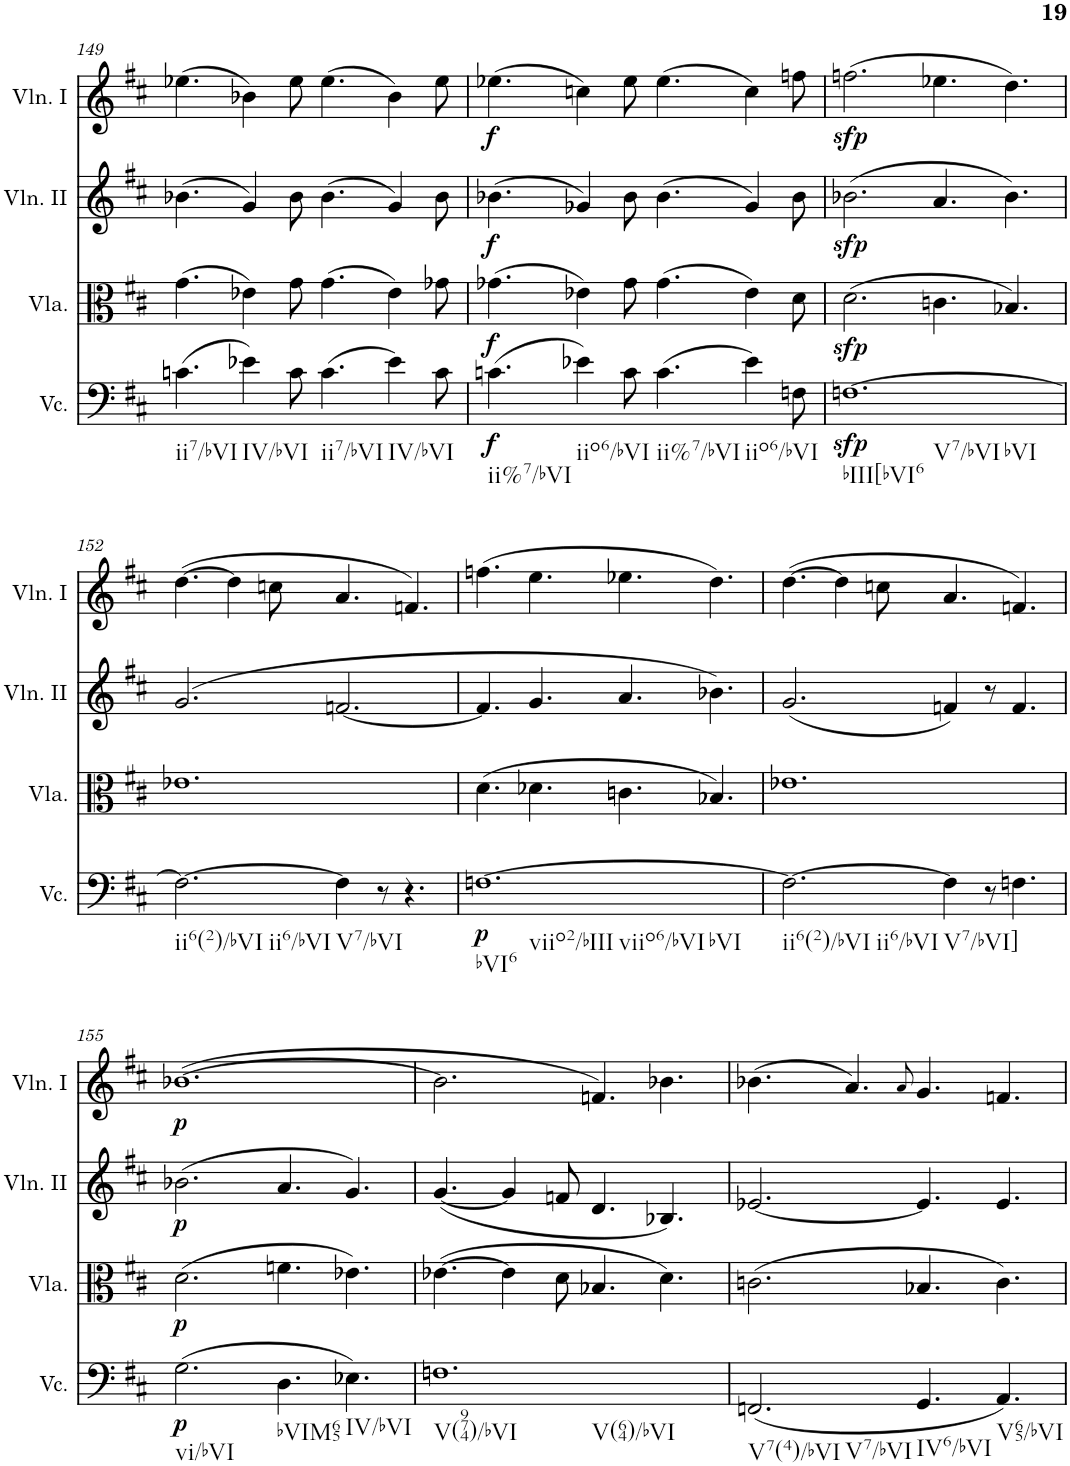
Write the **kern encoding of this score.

**kern	**dynam	**kern	**dynam	**kern	**dynam	**kern	**dynam
*part4	*part4	*part3	*part3	*part2	*part2	*part1	*part1
*staff4	*staff4	*staff3	*staff3	*staff2	*staff2	*staff1	*staff1
*I"Violoncello	*	*I"Viola	*	*I"Violino II	*	*I"Violino I	*
*I'Vc.	*	*I'Vla.	*	*I'Vln. II	*	*I'Vln. I	*
!!LO:PB:g=z
*clefF4	*	*clefC3	*	*clefG2	*	*clefG2	*
*k[f#c#]	*	*k[f#c#]	*	*k[f#c#]	*	*k[f#c#]	*
*M12/8	*	*M12/8	*	*M12/8	*	*M12/8	*
=149	=149	=149	=149	=149	=149	=149	=149
!LO:TX:b:t=ii7/bVI	!	!	!	!	!	!	!
(4.cn\	.	(4.g\	.	(4.b-X\	.	(4.ee-X\	.
!LO:TX:b:t=IV/bVI	!	!	!	!	!	!	!
4e-X\)	.	4e-X\)	.	4g/)	.	4b-X\)	.
8c\	.	8g\	.	8b-\	.	8ee-\	.
!LO:TX:b:t=ii7/bVI	!	!	!	!	!	!	!
(4.c\	.	(4.g\	.	(4.b-\	.	(4.ee-\	.
!LO:TX:b:t=IV/bVI	!	!	!	!	!	!	!
4e-\)	.	4e-\)	.	4g/)	.	4b-\)	.
8c\	.	8g-X\	.	8b-\	.	8ee-\	.
=150	=150	=150	=150	=150	=150	=150	=150
!LO:TX:b:t=ii%7/bVI	!	!	!	!	!	!	!
!	!LO:DY:b	!	!LO:DY:b	!	!LO:DY:b	!	!LO:DY:b
(4.cn\	f	(4.g-X\	f	(4.b-X\	f	(4.ee-X\	f
!LO:TX:b:t=iio6/bVI	!	!	!	!	!	!	!
4e-X\)	.	4e-X\)	.	4g-X/)	.	4ccn\)	.
8c\	.	8g-\	.	8b-\	.	8ee-\	.
!LO:TX:b:t=ii%7/bVI	!	!	!	!	!	!	!
(4.c\	.	(4.g-\	.	(4.b-\	.	(4.ee-\	.
!LO:TX:b:t=iio6/bVI	!	!	!	!	!	!	!
4e-\)	.	4e-\)	.	4g-/)	.	4cc\)	.
8Fn\	.	8d\	.	8b-\	.	8ffn\	.
=151	=151	=151	=151	=151	=151	=151	=151
!LO:TX:b:t=bIII[bVI6	!	!	!	!	!	!	!
!LO:TX:b:t=V7/bVI	!	!	!	!	!	!	!
!LO:TX:b:t=bVI	!	!	!	!	!	!	!
!	!LO:DY:b	!	!LO:DY:b	!	!LO:DY:b	!	!LO:DY:b
[1.Fn	sfp	(2.d\	sfp	(2.b-X\	sfp	(2.ffn\	sfp
.	.	4.cn\	.	4.a/	.	4.ee-X\	.
.	.	4.B-X/)	.	4.b-\)	.	4.dd\)	.
!!LO:LB:g=z
=152	=152	=152	=152	=152	=152	=152	=152
!LO:TX:b:t=ii6(2)/bVI	!	!	!	!	!	!	!
!LO:TX:b:t=ii6/bVI	!	!	!	!	!	!	!
2.F\_	.	1.e-X	.	(2.g/	.	([4.dd\	.
.	.	.	.	.	.	4dd\]	.
.	.	.	.	.	.	8ccn\	.
!LO:TX:b:t=V7/bVI	!	!	!	!	!	!	!
4F\]	.	.	.	[2.fn/	.	4.a/	.
8r	.	.	.	.	.	.	.
4.r	.	.	.	.	.	4.fn/)	.
=153	=153	=153	=153	=153	=153	=153	=153
!LO:TX:b:t=bVI6	!	!	!	!	!	!	!
!LO:TX:b:t=viio2/bIII	!	!	!	!	!	!	!
!LO:TX:b:t=viio6/bVI	!	!	!	!	!	!	!
!LO:TX:b:t=bVI	!	!	!	!	!	!	!
!	!LO:DY:b	!	!	!	!	!	!
[1.Fn	p	(4.d\	.	4.f/]	.	(4.ffn\	.
.	.	4.d-X\	.	4.g/	.	4.ee\	.
.	.	4.cn\	.	4.a/	.	4.ee-X\	.
.	.	4.B-X/)	.	4.b-X\)	.	4.dd\)	.
=154	=154	=154	=154	=154	=154	=154	=154
!LO:TX:b:t=ii6(2)/bVI	!	!	!	!	!	!	!
!LO:TX:b:t=ii6/bVI	!	!	!	!	!	!	!
2.F\_	.	1.e-X	.	(2.g/	.	([4.dd\	.
.	.	.	.	.	.	4dd\]	.
.	.	.	.	.	.	8ccn\	.
!LO:TX:b:t=V7/bVI]	!	!	!	!	!	!	!
4F\]	.	.	.	4fn/)	.	4.a/	.
8r	.	.	.	8r	.	.	.
4.Fn\	.	.	.	4.f/	.	4.fn/)	.
!!LO:LB:g=z
=155	=155	=155	=155	=155	=155	=155	=155
!LO:TX:b:t=vi/bVI	!	!	!	!	!	!	!
!	!LO:DY:b	!	!LO:DY:b	!	!LO:DY:b	!	!LO:DY:b
(2.G\	p	(2.d\	p	(2.b-X\	p	([1.b-X	p
!LO:TX:b:t=bVIM65	!	!	!	!	!	!	!
4.D\	.	4.fn\	.	4.a/	.	.	.
!LO:TX:b:t=IV/bVI	!	!	!	!	!	!	!
4.E-X\)	.	4.e-X\)	.	4.g/)	.	.	.
=156	=156	=156	=156	=156	=156	=156	=156
!LO:TX:b:t=V(974)/bVI	!	!	!	!	!	!	!
!LO:TX:b:t=V(64)/bVI	!	!	!	!	!	!	!
1.Fn	.	([4.e-X\	.	([4.g/	.	2.b-\]	.
.	.	4e-\]	.	4g/]	.	.	.
.	.	8d\	.	8fn/	.	.	.
.	.	4.B-X/	.	4.d/	.	4.fn/)	.
.	.	4.d\)	.	4.B-X/)	.	4.b-X\	.
=157	=157	=157	=157	=157	=157	=157	=157
!LO:TX:b:t=V7(4)/bVI	!	!	!	!	!	!	!
!LO:TX:b:t=V7/bVI	!	!	!	!	!	!	!
(2.FFn/	.	(2.cn\	.	[2.e-X/	.	(4.b-X\	.
.	.	.	.	.	.	4.a/)	.
.	.	.	.	.	.	8qa/	.
!LO:TX:b:t=IV6/bVI	!	!	!	!	!	!	!
4.GG/	.	4.B-X/	.	4.e-/]	.	4.g/	.
!LO:TX:b:t=V65/bVI	!	!	!	!	!	!	!
4.AA/)	.	4.c\)	.	4.e-/	.	4.fn/	.
=	=	=	=	=	=	=	=
*-	*-	*-	*-	*-	*-	*-	*-
